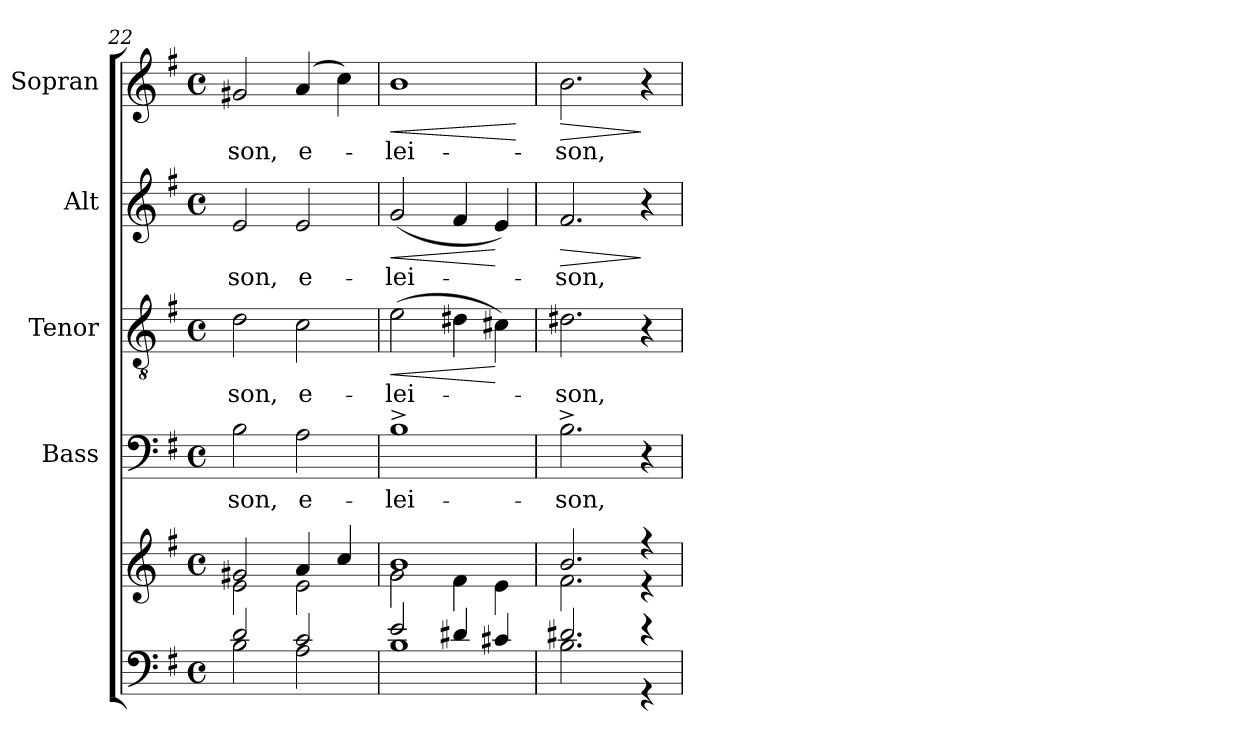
**kern	**kern	**kern	**text	**kern	**text	**dynam	**kern	**text	**dynam	**kern	**text	**dynam
*part5	*part5	*part4	*part4	*part3	*part3	*part3	*part2	*part2	*part2	*part1	*part1	*part1
*staff6	*staff5	*staff4	*staff4	*staff3	*staff3	*staff3	*staff2	*staff2	*staff2	*staff1	*staff1	*staff1
*	*	*I"Bass	*	*I"Tenor	*	*	*I"Alt	*	*	*I"Sopran	*	*
*	*	*I'B.	*	*I'T.	*	*	*I'A.	*	*	*I'S.	*	*
*clefF4	*clefG2	*clefF4	*	*clefGv2	*	*	*clefG2	*	*	*clefG2	*	*
*k[f#]	*k[f#]	*k[f#]	*	*k[f#]	*	*	*k[f#]	*	*	*k[f#]	*	*
*G:	*G:	*G:	*	*G:	*	*	*G:	*	*	*G:	*	*
*M4/4	*M4/4	*M4/4	*	*M4/4	*	*	*M4/4	*	*	*M4/4	*	*
*met(c)	*met(c)	*met(c)	*	*met(c)	*	*	*met(c)	*	*	*met(c)	*	*
=22	=22	=22	=22	=22	=22	=22	=22	=22	=22	=22	=22	=22
*^	*^	*	*	*	*	*	*	*	*	*	*	*
!	!	!	!	!	!LO:LY:b	!	!LO:LY:b	!	!	!LO:LY:b	!	!	!LO:LY:b	!
2d/	2B\	2g#X/	2e\	2B\	-son,	2d\	-son,	.	2e/	-son,	.	2g#X/	-son,	.
!	!	!	!	!	!LO:LY:b	!	!LO:LY:b	!	!	!LO:LY:b	!	!	!LO:LY:b	!
2c/	2A\	4a/	2e\	2A\	e-	2c\	e-	.	2e/	e-	.	(4a/	e-	.
.	.	4cc/	.	.	.	.	.	.	.	.	.	4cc\)	.	.
=23	=23	=23	=23	=23	=23	=23	=23	=23	=23	=23	=23	=23	=23	=23
!	!	!	!	!	!LO:LY:b	!	!LO:LY:b	!LO:HP:b	!	!LO:LY:b	!LO:HP:b	!	!LO:LY:b	!LO:HP:b
2e/	1B	1b	2g\	1B^>	-lei-	(>2e\	-lei-	<	(<2g/	-lei-	<	1b	-lei-	<
4d#X/	.	.	4f#\	.	.	4d#X\	.	.	4f#/	.	.	.	.	.
4c#X/	.	.	4e\	.	.	4c#X\)	.	[	4e/)	.	[	.	.	.
*v	*v	*	*	*	*	*	*	*	*	*	*	*	*	*
*	*v	*v	*	*	*	*	*	*	*	*	*	*	*
.	.	.	.	.	.	.	.	.	.	.	.	[
=24	=24	=24	=24	=24	=24	=24	=24	=24	=24	=24	=24	=24
*^	*^	*	*	*	*	*	*	*	*	*	*	*
!	!	!	!	!	!LO:LY:b	!	!LO:LY:b	!	!	!LO:LY:b	!LO:HP:b	!	!LO:LY:b	!LO:HP:b
2.d#X/	2.B\	2.b/	2.f#\	2.B^>\	-son,	2.d#X\	-son,	.	2.f#/	-son,	>	2.b\	-son,	>
4r	4r	4r	4r	4r	.	4r	.	.	4r	.	]	4r	.	]
*v	*v	*	*	*	*	*	*	*	*	*	*	*	*	*
*	*v	*v	*	*	*	*	*	*	*	*	*	*	*
=	=	=	=	=	=	=	=	=	=	=	=	=
*-	*-	*-	*-	*-	*-	*-	*-	*-	*-	*-	*-	*-
